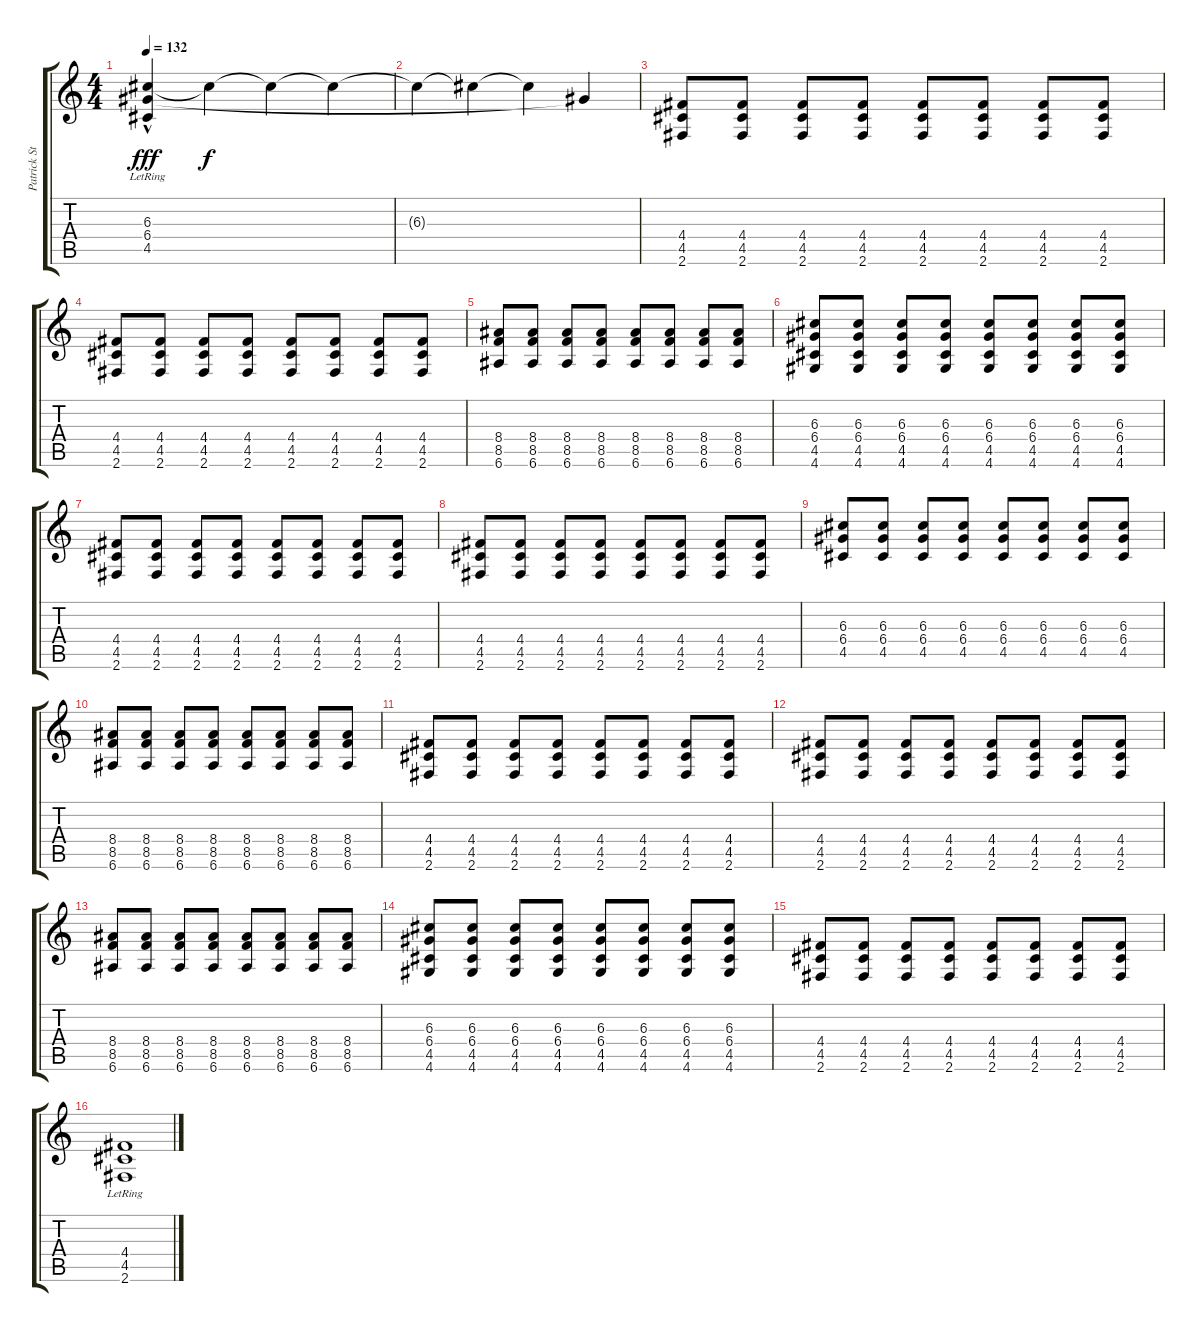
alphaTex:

\track ("Patrick Stump" "Patrick St") {instrument distortionguitar}
\staff {score tabs}
\tuning (E4 B3 G3 D3 A2 E2) {hide}
\ts (4 4)
\tempo 132
\clef g2
\ks c
(6.3{hac lr} 6.4{hac lr} 4.5{hac lr}).4{dy fff} 6.3{t}.4{dy f} 6.3{t}.4 6.3{t}.4 |
6.3{t}.4 6.3{t}.4 6.3{t}.4 6.4{t}.4 |
(4.4 4.5 2.6).8 (4.4 4.5 2.6).8 (4.4 4.5 2.6).8 (4.4 4.5 2.6).8 (4.4 4.5 2.6).8 (4.4 4.5 2.6).8 (4.4 4.5 2.6).8 (4.4 4.5 2.6).8 |
(4.4 4.5 2.6).8 (4.4 4.5 2.6).8 (4.4 4.5 2.6).8 (4.4 4.5 2.6).8 (4.4 4.5 2.6).8 (4.4 4.5 2.6).8 (4.4 4.5 2.6).8 (4.4 4.5 2.6).8 |
(8.4 8.5 6.6).8 (8.4 8.5 6.6).8 (8.4 8.5 6.6).8 (8.4 8.5 6.6).8 (8.4 8.5 6.6).8 (8.4 8.5 6.6).8 (8.4 8.5 6.6).8 (8.4 8.5 6.6).8 |
(6.3 6.4 4.5 4.6).8 (6.3 6.4 4.5 4.6).8 (6.3 6.4 4.5 4.6).8 (6.3 6.4 4.5 4.6).8 (6.3 6.4 4.5 4.6).8 (6.3 6.4 4.5 4.6).8 (6.3 6.4 4.5 4.6).8 (6.3 6.4 4.5 4.6).8 |
(4.4 4.5 2.6).8 (4.4 4.5 2.6).8 (4.4 4.5 2.6).8 (4.4 4.5 2.6).8 (4.4 4.5 2.6).8 (4.4 4.5 2.6).8 (4.4 4.5 2.6).8 (4.4 4.5 2.6).8 |
(4.4 4.5 2.6).8 (4.4 4.5 2.6).8 (4.4 4.5 2.6).8 (4.4 4.5 2.6).8 (4.4 4.5 2.6).8 (4.4 4.5 2.6).8 (4.4 4.5 2.6).8 (4.4 4.5 2.6).8 |
(6.3 6.4 4.5).8 (6.3 6.4 4.5).8 (6.3 6.4 4.5).8 (6.3 6.4 4.5).8 (6.3 6.4 4.5).8 (6.3 6.4 4.5).8 (6.3 6.4 4.5).8 (6.3 6.4 4.5).8 |
(8.4 8.5 6.6).8 (8.4 8.5 6.6).8 (8.4 8.5 6.6).8 (8.4 8.5 6.6).8 (8.4 8.5 6.6).8 (8.4 8.5 6.6).8 (8.4 8.5 6.6).8 (8.4 8.5 6.6).8 |
(4.4 4.5 2.6).8 (4.4 4.5 2.6).8 (4.4 4.5 2.6).8 (4.4 4.5 2.6).8 (4.4 4.5 2.6).8 (4.4 4.5 2.6).8 (4.4 4.5 2.6).8 (4.4 4.5 2.6).8 |
(4.4 4.5 2.6).8 (4.4 4.5 2.6).8 (4.4 4.5 2.6).8 (4.4 4.5 2.6).8 (4.4 4.5 2.6).8 (4.4 4.5 2.6).8 (4.4 4.5 2.6).8 (4.4 4.5 2.6).8 |
(8.4 8.5 6.6).8 (8.4 8.5 6.6).8 (8.4 8.5 6.6).8 (8.4 8.5 6.6).8 (8.4 8.5 6.6).8 (8.4 8.5 6.6).8 (8.4 8.5 6.6).8 (8.4 8.5 6.6).8 |
(6.3 6.4 4.5 4.6).8 (6.3 6.4 4.5 4.6).8 (6.3 6.4 4.5 4.6).8 (6.3 6.4 4.5 4.6).8 (6.3 6.4 4.5 4.6).8 (6.3 6.4 4.5 4.6).8 (6.3 6.4 4.5 4.6).8 (6.3 6.4 4.5 4.6).8 |
(4.4 4.5 2.6).8 (4.4 4.5 2.6).8 (4.4 4.5 2.6).8 (4.4 4.5 2.6).8 (4.4 4.5 2.6).8 (4.4 4.5 2.6).8 (4.4 4.5 2.6).8 (4.4 4.5 2.6).8 |
(4.4{lr} 4.5{lr} 2.6{lr}).1
